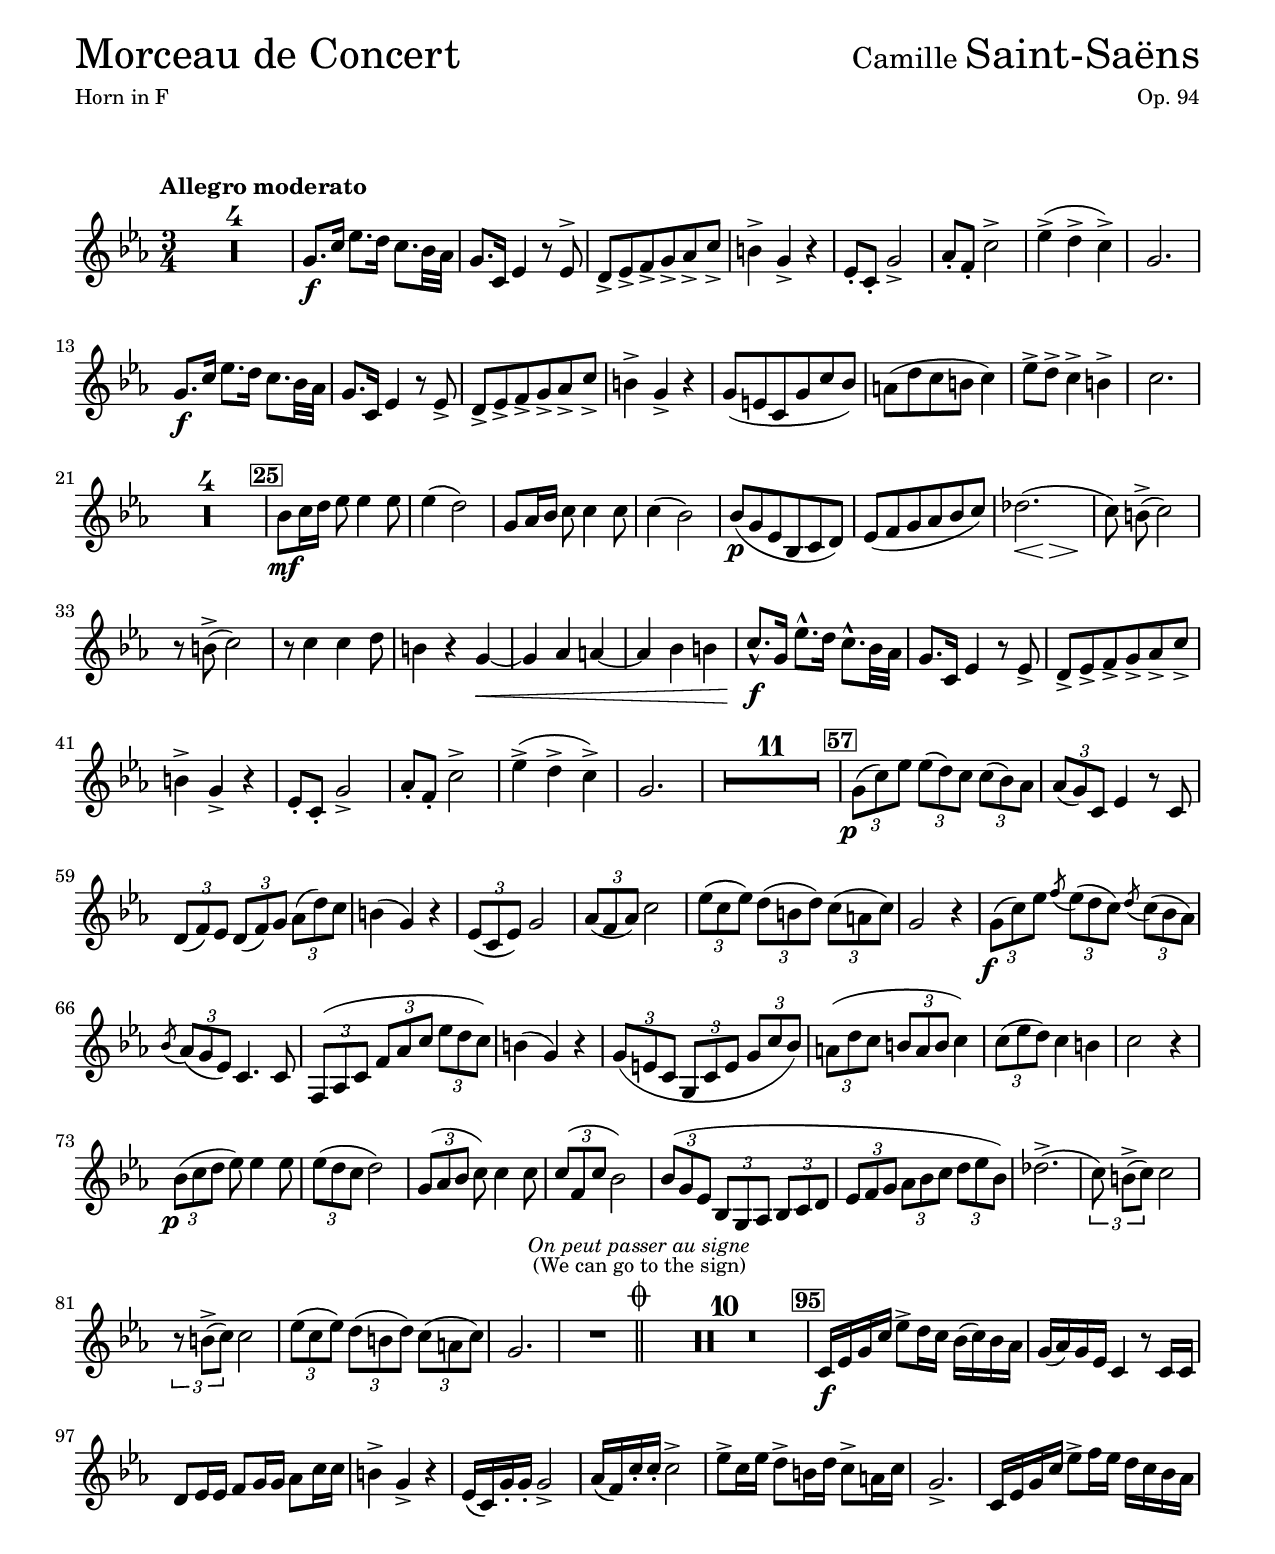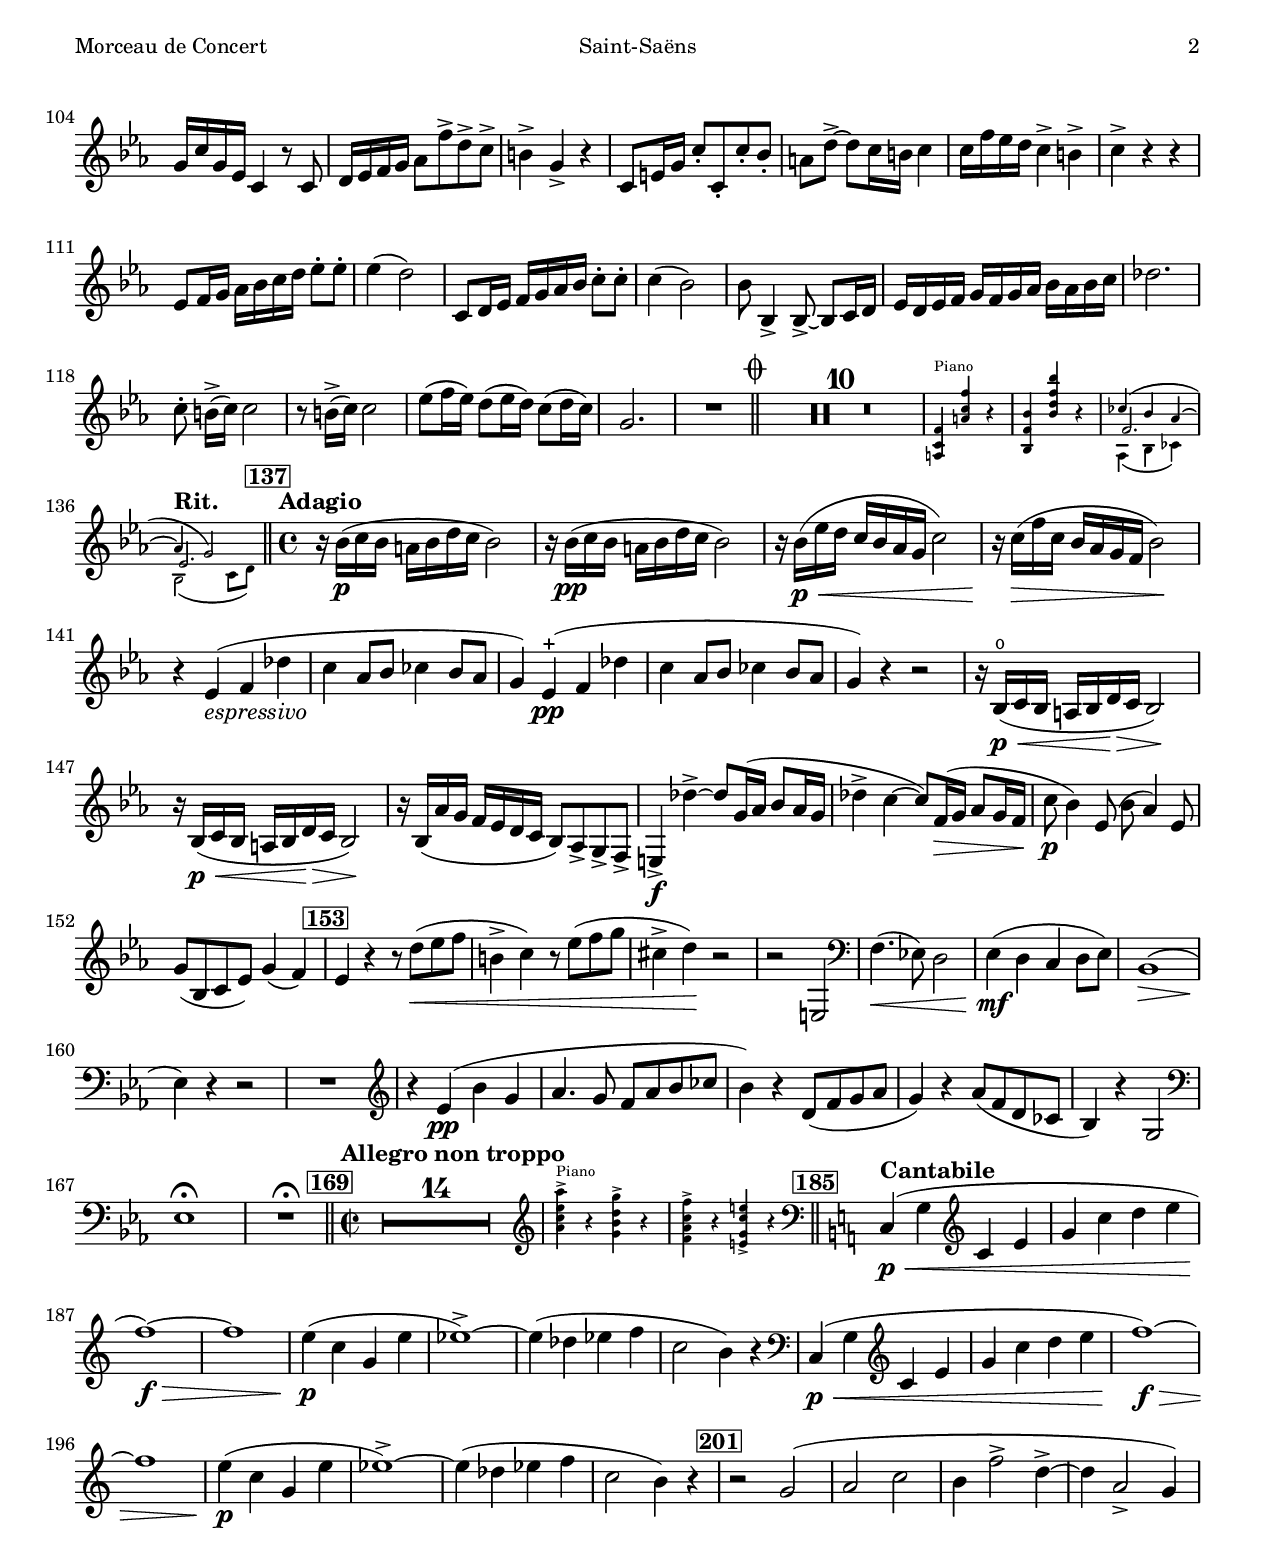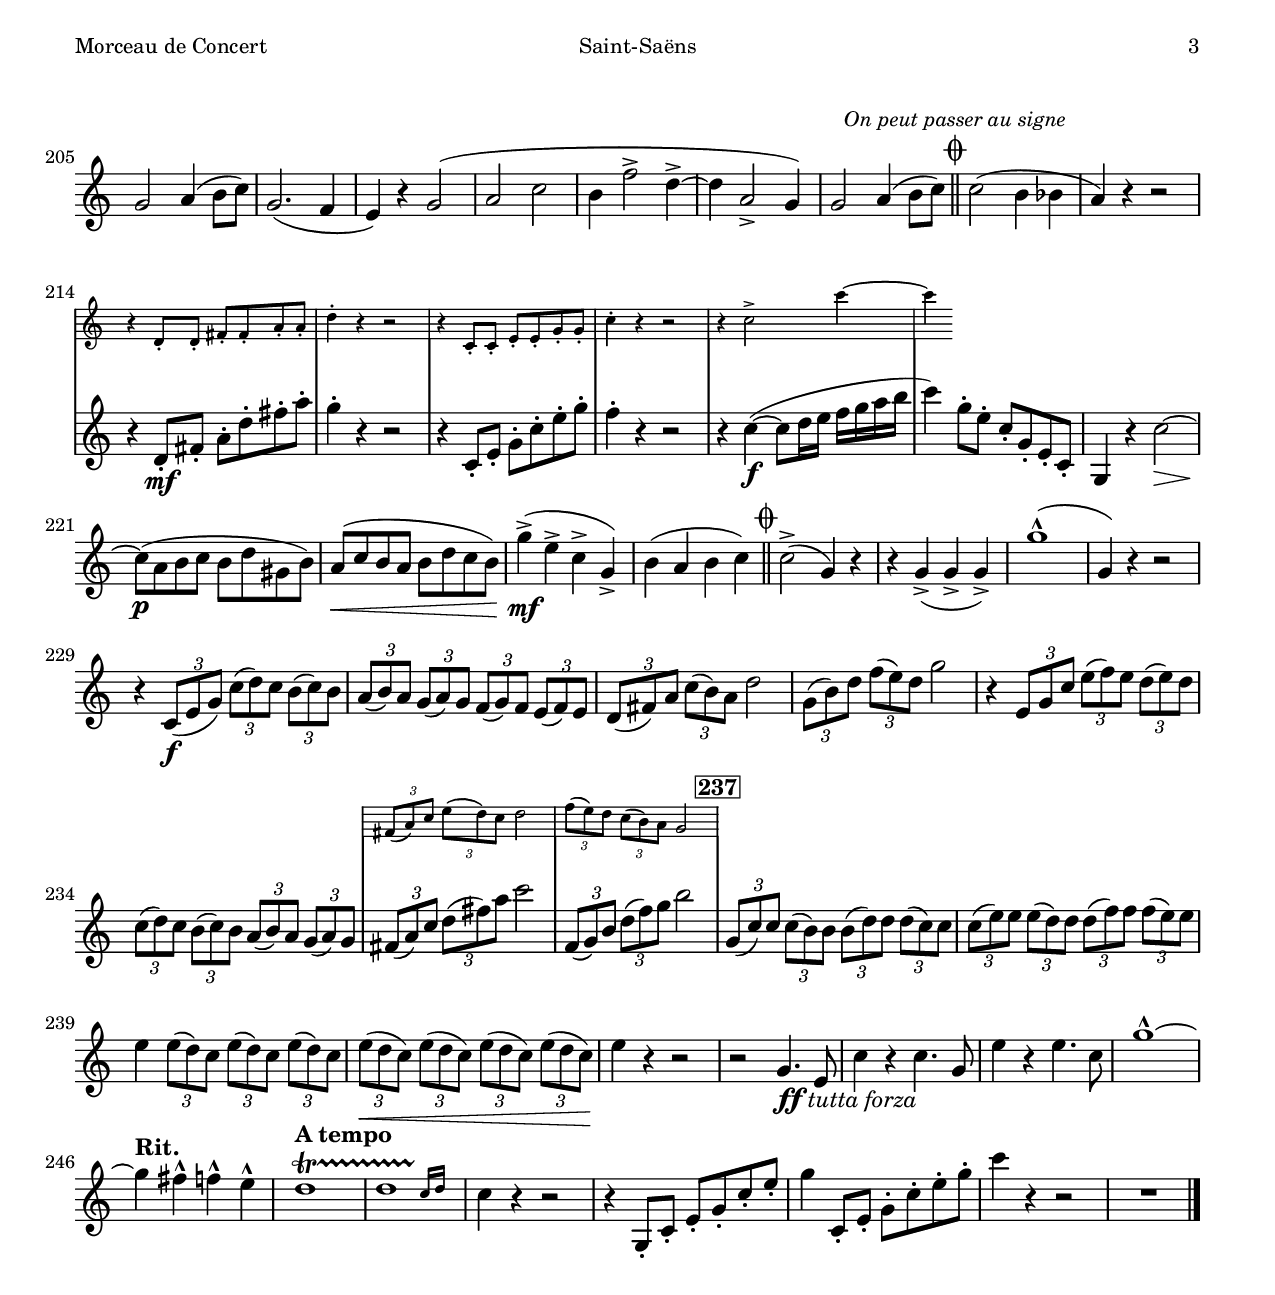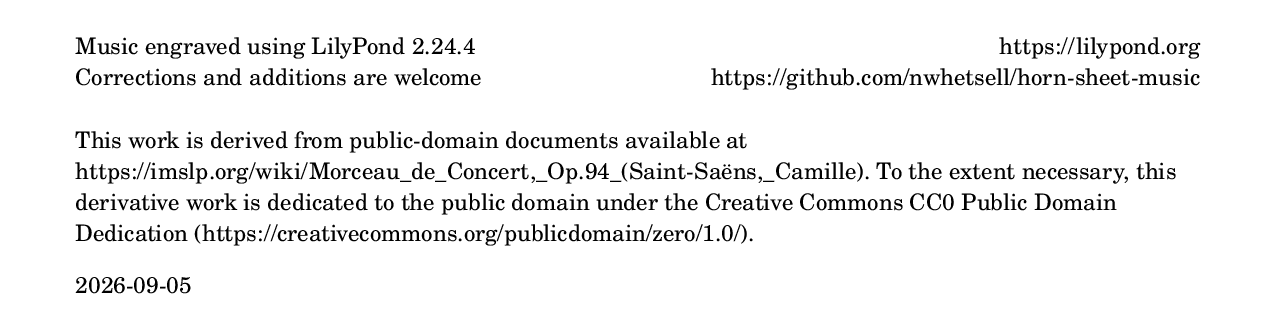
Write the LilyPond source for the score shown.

\version "2.24.0"

source-url = "https://imslp.org/wiki/Morceau_de_Concert,_Op.94_(Saint-Saëns,_Camille)"
\header {
  composer-last-name = "Saint-Saëns"
  composer-first-name = "Camille"
  title = "Morceau de Concert"
  opus = "Op. 94"
  instrument = "Horn in F"
}

\include "../titling.ily"
\include "settings.ily"

\pointAndClickOff

\layout {
  \context {
    \Score
    rehearsalMarkFormatter = #format-mark-box-barnumbers
    skipBars = ##t
    #(if preserve-line-breaks? #{
      \override NonMusicalPaperColumn.line-break-permission = ##f
    #})
    \override RehearsalMark.font-size = #0
  }
}

\score {
  \new StaffGroup \with {
    \remove System_start_delimiter_engraver
  }
  <<
    \new Staff="main" <<
      \new Voice \relative {
        \language "english"

        \transposition f

        \key c \minor
        \time 3/4

        \once \override Score.MetronomeMark.padding = #3
        \tempo "Allegro moderato"

        R2.*4

        g'8. \f c16 e-flat8. d16 c8. b-flat32 a-flat |
        g8. c,16 e-flat4 r8 e-flat^> |
        d8-> e-flat-> f-> g-> a-flat-> c-> |
        b4-> g-> r |
        e-flat8-. c-. g'2-> |
        a-flat8-. f-. c'2-> |
        \override Script.avoid-slur = #'inside
        e-flat4->( d-> c->) |
        \revert Script.avoid-slur
        g2. |
        g8. \f c16 e-flat8. d16 c8. b-flat32 a-flat |
        g8. c,16 e-flat4 r8 e-flat-> |
        d8-> e-flat-> f-> g-> a-flat-> c-> |
        b4-> g-> r |
        g8( e c g' c b-flat) |
        a8( d c b c4)
        e-flat8-> d-> c4-> b-> |
        c2. |
        R2.*4
        \mark \default
        b-flat8 \mf c16 d e-flat8 4 8 |
        e-flat4( d2) |
        g,8 a-flat16 b-flat c8 4 8 |
        c4( b-flat2) |
        b-flat8( \p g e-flat b-flat c d) |
        e-flat8( f g a-flat b-flat c) |
        <<
          { d-flat2.( }
          {
            \override Hairpin.minimum-length = #3
            s4 \< s \> s \!
            \revert Hairpin.minimum-length
          }
        >> |
        c8)\noBeam b->( c2) |
        r8 b->( c2) |
        r8 c4 c4 d8 |
        b4 r g4~ \< |
        g4 a-flat a~ |
        a4 b-flat b |
        c8.-^ \f g16 e-flat'8.-^ d16 c8.-^ b-flat32 a-flat |
        g8. c,16 e-flat4 r8 e-flat-> |
        d8-> e-flat-> f-> g-> a-flat-> c-> |
        b4-> g-> r |
        e-flat8-. c-. g'2-> |
        a-flat8-. f-. c'2-> |
        \override Script.avoid-slur = #'inside
        e-flat4->( d-> c->) |
        \revert Script.avoid-slur
        g2. |

        R2.*11

        \mark \default
        \tuplet 3/2 4 { g8( \tweak X-offset #-1 \p c) e-flat e-flat( d) c c( b-flat) a-flat } |
        \tuplet 3/2 { a-flat8( g) c, } e-flat4 r8 c |
        \tuplet 3/2 4 { d8( f) e-flat d( f) g a-flat( d) c } |
        b4( g) r |
        \tuplet 3/2 { e-flat8( c e-flat) } g2 |
        \tuplet 3/2 { a-flat8( f a-flat) } c2 |
        \tuplet 3/2 4 { e-flat8( c e-flat) d( b d) c( a c) } |
        g2 r4 |
        \tuplet 3/2 { g8( \tweak X-offset #-1 \f c) e-flat } \acciaccatura f8 \tuplet 3/2 { e-flat( d c) } \acciaccatura d8 \tuplet 3/2 { c( b-flat a-flat) } |
        \acciaccatura b-flat8 \tuplet 3/2 { a-flat8( g e-flat) } c4. 8 |
        \tuplet 3/2 4 { f,8( a-flat c f a-flat c e-flat d c) } |
        b4( g) r |
        \tuplet 3/2 4 { g8( e c g c e g c b-flat) } |
        \tuplet 3/2 4 { a8( d c b a b } c4) |
        \tuplet 3/2 { c8( e-flat d) } c4 b |
        c2 r4 |
        \tuplet 3/2 { b-flat8( \tweak X-offset #-1 \p c d } e-flat8) 4 8 |
        \tuplet 3/2 { e-flat8( d c } d2) |
        \tuplet 3/2 { g,8( a-flat b-flat } c8) 4 8 |
        \tuplet 3/2 { c8( f, c' } b-flat2) |
        \tuplet 3/2 4 {
          b-flat8( g e-flat b-flat g a-flat b-flat c d |
          e-flat8 f g a-flat b-flat c d e-flat b-flat) |
        }
        d-flat2.->( |
        \tuplet 3/2 { c8)\noBeam b->( c) } c2 |
        \tuplet 3/2 { r8 b->( c) } c2 |
        \tuplet 3/2 4 { e-flat8( c e-flat) d( b d) c( a c) } |
        g2. |

        R2. \bar "||"
        \once \override Score.TextMark.self-alignment-X = #CENTER
        \textMark \markup {
          \center-column {
            \small \italic "On peut passer au signe"
            \small "(We can go to the sign)"
            \vspace #0.1
            \musicglyph #"scripts.coda"
          }
        }
        R2.*10

        \mark \default
        c,16 \f e-flat g c e-flat8-> d16 c b-flat( c) b-flat a-flat |
        g16( a-flat) g e-flat c4 r8 c16 16 |
        d8 e-flat16 16 f8 g16 16 a-flat8 c16 16 |
        b4-> g-> r |
        e-flat16( c) g'-. g-. g2-> |
        a-flat16( f) c'-. c-. c2-> |
        e-flat8-> c16 e-flat d8-> b16 d c8-> a16 c |
        g2.-> |
        c,16 e-flat g c e-flat8-> f16 e-flat d c b-flat a-flat |
        g16 c g e-flat c4 r8 c |
        d16 e-flat f g a-flat8 f'-> d-> c-> |
        b4-> g-> r |
        c,8 e16 g c8-. c,-. c'-. b-flat-. |
        a8 d8->~8 c16 b c4 |
        c16 f e-flat d c4-> b-> |
        c4-> r r |
        e-flat,8 f16 g a-flat b-flat c d e-flat8-. e-flat-. |
        e-flat4( d2) |
        c,8 d16 e-flat f g a-flat b-flat c8-. c-. |
        c4( b-flat2) |
        b-flat8 b-flat,4-> b-flat8->~8 c16 d |
        e-flat16 d e-flat f g f g a-flat b-flat a-flat b-flat c |
        d-flat2. |
        c8-.\noBeam b16->( c) c2 |
        r8 b16->( c) c2 |
        e-flat8( f16 e-flat) d8( e-flat16 d) c8( d16 c) |
        g2. |

        R2. \bar "||"
        \once \override Score.TextMark.self-alignment-X = #CENTER
        \textMark \markup { \musicglyph #"scripts.coda" }
        R2.*10

        <<
          {
            s2. |
            s2. |
            s2. |
            \tempo \markup { \combine
              "Rit."
              \transparent "g" % This aligns the baselines of “Rit.” and “Adagio”.
            }
            s2. | \bar "||"
          }
          \new CueVoice {
            \stemUp
            <a, c f>4^"Piano" <a' c f> r |
            <b-flat, f' b-flat>4 <b-flat' d f b-flat> r |
            <<
              \new CueVoice {
                \voiceOne
                c-flat4( b-flat a-flat~ |
                a-flat4 g2) |
              }
              \\
              \new CueVoice {
                \voiceTwo
                \stemUp
                \shiftOn
                f2. |
                \dotsUp e-flat2. \dotsNeutral |
              }
              \\
              \new CueVoice {
                \voiceThree
                \stemDown
                \slurDown
                a-flat,4( b-flat c-flat) |
                b-flat2( c8 d) |
              }
            >>
          }
        >>

        \time 4/4
        \tempo "Adagio"
        \mark \default
        r16 b-flat'( \p c b-flat a b-flat d c b-flat2) |
        r16 b-flat( \pp c b-flat a b-flat d c b-flat2) |
        \override DynamicLineSpanner.staff-padding = #2.9
        r16 b-flat( \p \< e-flat d c b-flat a-flat g c2) |
        r16 \! c( \> f c b-flat a-flat g f b-flat2) \! |
        \revert DynamicLineSpanner.staff-padding
        r4 e-flat,_\markup { \italic "espressivo" }( f d-flat' |
        c4 a-flat8 b-flat c-flat4 b-flat8 a-flat |
        g4) e-flat-+( \pp f d-flat' |
        c4 a-flat8 b-flat c-flat4 b-flat8 a-flat |
        g4) r4 r2 |
        r16 b-flat,\open( \p \< c b-flat a b-flat d \> c b-flat2) \! |
        r16 b-flat( \p \< c b-flat a b-flat d \> c b-flat2) \! |
        r16 b-flat16( a-flat' g f e-flat d c b-flat8) a-flat-> g-> f-> |
        e4-> \f d-flat''4->~8 g,16( a-flat b-flat8 a-flat16 g |
        d-flat'4-> c4~8) f,16( \> g a-flat8 g16 f |
        c'8 \p b-flat4) e-flat,8( b-flat' a-flat4) e-flat8 |
        g8( b-flat, c e-flat) g4( f) |
        \mark \default
        e-flat4 r r8 d'( \< e-flat f |
        \override Script.avoid-slur = #'inside
        b,4-> c) r8 e-flat( f g |
        c-sharp,4-> d) \! r2 |
        \revert Script.avoid-slur
        r2 e,, |
        \clef "bass"
        f4.( \< e-flat!8) d2 |
        e-flat4( \mf d c d8 e-flat) |
        b-flat1( \tweak to-barline ##f \> |
        e-flat4) \! r r2 |
        R1
        \clef "treble"
        r4 e-flat'( \pp b-flat' g |
        a-flat4. g8 f a-flat b-flat c-flat |
        b-flat4) r d,8( f g a-flat |
        g4) r a-flat8( f d c-flat |
        b-flat4) r g2 |
        \clef "bass"
        e-flat1\fermata |
        R1\fermata \bar "||"

        \time 2/2
        \set Timing.beamExceptions = \beamExceptions { \tuplet 3/2 4 { 8[ 8 8] 8[ 8 8] 8[ 8 8] 8[ 8 8] } }
        \tempo "Allegro non troppo"
        \mark \default
        R1*14

        <<
          {
            \clef "treble"
            s1 |
            s1 | \bar "||"
          }
          \new CueVoice {
            <a-flat' c e-flat a-flat>4->^"Piano" r <g b-flat d g>-> r |
            <f a-flat c f>4-> r <e g c e>-> r |
          }
        >>

        \key c \major
        \tempo "Cantabile"
        \mark \default
        \repeat unfold 2 {
          \clef "bass" c,4( \p \< g' \clef "treble" c e |
          g4 c d e |
          f1~) \f \> |
          f1 |
          e4( \p c g e' |
          e-flat1->~) |
          e-flat4( d-flat e-flat f |
          c2 b4) r |
        }
        \mark \default
        r2 g( |
        a2 c |
        b4 f'2-> d4->~ |
        d4 a2-> g4) |
        g2 a4( b8 c) |
        g2.( f4 |
        e4) r g2( |
        a2 c |
        b4 f'2-> d4->~ |
        d4 a2-> g4) |
        g2 a4( b8 c) | \bar "||"
        \once \override Score.TextMark.self-alignment-X = #CENTER
        \textMark \markup {
          \center-column {
            \small \italic "On peut passer au signe"
            \vspace #0.1
            \musicglyph #"scripts.coda"
          }
        }
        c2( b4 b-flat |
        a4) r r2 |

        <<
          {
            r4 d,8-. \mf f-sharp-. a-. d-. f-sharp-. a-. |
            g4-. r r2 |
            r4 c,,8-. e-. g-. c-. e-. g-. |
            f4-. r r2 |
            r4 c~( \f c8 d16 e f g a b |
            c4) g8-. e-. c-. g-. e-. c-. |
          }

          \new Staff \with {
            \remove Time_signature_engraver
            alignAboveContext = "main"
            \magnifyStaff #(magstep -3)
          } {
            r4 d8-. d-. f-sharp-. f-sharp-. a-. a-. |
            d4-. r r2 |
            r4 c,8-. c-. e-. e-. g-. g-. |
            c4-. r r2 |
            r4 c2-> c'4~ |
            c4 \stopStaff
          }
        >>

        g,,4 r c'2~ \> |
        c8( \p a b c b d g-sharp, b) |
        a8( \< c b a b d c b) |
        \override Script.avoid-slur = #'inside
        g'4->( \mf e-> c-> g->) |
        \revert Script.avoid-slur
        b4( a b c) | \bar "||"
        \once \override Score.TextMark.self-alignment-X = #CENTER
        \textMark \markup { \musicglyph #"scripts.coda" }
        c2->( g4) r |
        \override Script.avoid-slur = #'inside
        r4 g->( g-> g->) |
        \revert Script.avoid-slur
        g'1-^( |
        g,4) r r2 |
        r4 \tuplet 3/2 4 { c,8( \f e g) c( d) c b( c) b } |
        \tuplet 3/2 4 { a8( b) a g( a) g f( g) f e( f) e } |
        \tuplet 3/2 4 { d8( f-sharp) a c( b) a } d2 |
        \tuplet 3/2 4 { g,8( b) d f( e) d } g2 |
        r4 \tuplet 3/2 4 { e,8 g c e( f) e d( e) d } |
        \tuplet 3/2 4 { c8( d) c b( c) b a( b) a g( a) g } |

        <<
          {
            \tuplet 3/2 4 { f-sharp8( a) c d( f-sharp) a } c2 |
            \tuplet 3/2 4 { f,,8( g) b d( f) g } b2 |
          }

          \new Staff \with {
            \remove Clef_engraver
            \remove Time_signature_engraver
            alignAboveContext = "main"
            \magnifyStaff #(magstep -3)
          } {
            \tuplet 3/2 4 { f-sharp,8( a) c] e( d) c } d2 |
            \tuplet 3/2 4 { f8( e) d c( b) a } g2 |
          }
        >>

        \tuplet 3/2 4 {
          \mark \default
          g8( c) c c( b) b b( d) d d( c) c |
          c8( e) e e( d) d d( f) f f( e) e |
        }
        e4 \tuplet 3/2 4 { e8( d) c e( d) c e( d) c } |
        \tuplet 3/2 4 { e8( \< d c) e( d c) e( d c) e( d c) } |
        e4 \! r r2 |
        r2 g,4._\markup { \dynamic "ff" \italic "tutta forza" } e8 |
        c'4 r c4. g8 |
        e'4 r e4. c8 |
        g'1-^~ |
        \tempo "Rit."
        g4 f-sharp-^ f-^ e-^ |
        \tempo "A tempo"
        d1\startTrillSpan |
        \afterGrace d1 { c16[ \stopTrillSpan d] } |
        c4 r r2 |
        r4 g,8-. c-. e-. g-. c-. e-. |
        g4 c,,8-. e-. g-. c-. e-. g-. |
        c4 r r2 |
        R1 \bar "|."
      }

      #(if preserve-line-breaks? #{ \new Voice {
        s2.*9 \break
        s2.*6 \break
        s2.*10 \break
        \repeat unfold 2 { s2.*7 \break }
        s2.*17 \break
        \repeat unfold 5 { s2.*5 \break }
        s2.*14 \break
        \repeat unfold 5 { s2.*5 \break }
        s2.*16 \break

        s1*4 \break
        s1*6 \break
        s1*4 \break
        s1*5 \break
        s1*7 \break
        s1*6 \break

        s1*20 \break
        \repeat unfold 2 { s1*8 \break }
        s1*9 \break
        \repeat unfold 2 { s1*5 \break }
        s1*6 \break
        s1*3 \break
        s1*4 \break
        s1*3 \break
        s1*7 \break
      } #})
    >>
  >>
}

\bookpart {
  \paper {
    bookTitleMarkup = ##f
    scoreTitleMarkup = ##f
    evenHeaderMarkup = ##f
    oddHeaderMarkup = \evenHeaderMarkup
  }
  \colophon
}
